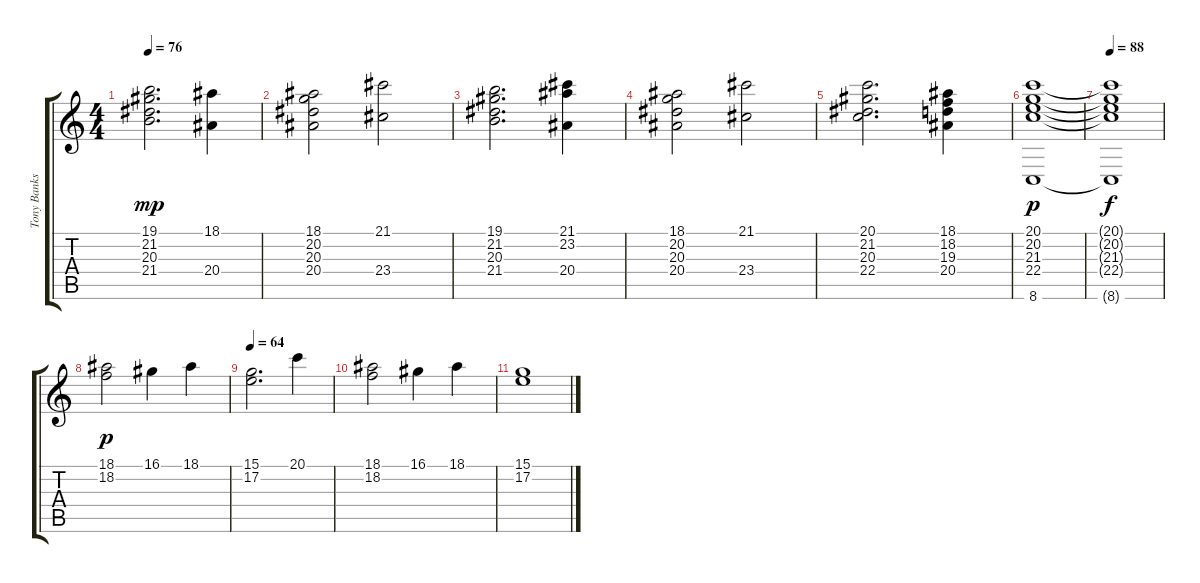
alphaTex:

\track ("Tony Banks I" "Tony Banks") {instrument drawbarorgan}
\staff {score tabs}
\tuning (E4 B3 G3 D3 A2 E2) {hide}
\ts (4 4)
\tempo 76
\clef g2
\ks c
(19.1 21.2 20.3 21.4).2{d dy mp} (18.1 20.4).4 |
(18.1 20.2 20.3 20.4).2 (21.1 23.4).2 |
(19.1 21.2 20.3 21.4).2{d} (21.1 23.2 20.4).4 |
(18.1 20.2 20.3 20.4).2 (21.1 23.4).2 |
(20.1 21.2 20.3 22.4).2{d} (18.1 18.2 19.3 20.4).4 |
(20.1 20.2 21.3 22.4 8.6).1{dy p} |
\tempo 88
(20.1{t} 20.2{t} 21.3{t} 22.4{t} 8.6{t}).1{dy f} |
(18.1 18.2).2{dy p} 16.1.4 18.1.4 |
\tempo 64
(15.1 17.2).2{d} 20.1.4 |
(18.1 18.2).2 16.1.4 18.1.4 |
(15.1 17.2).1
